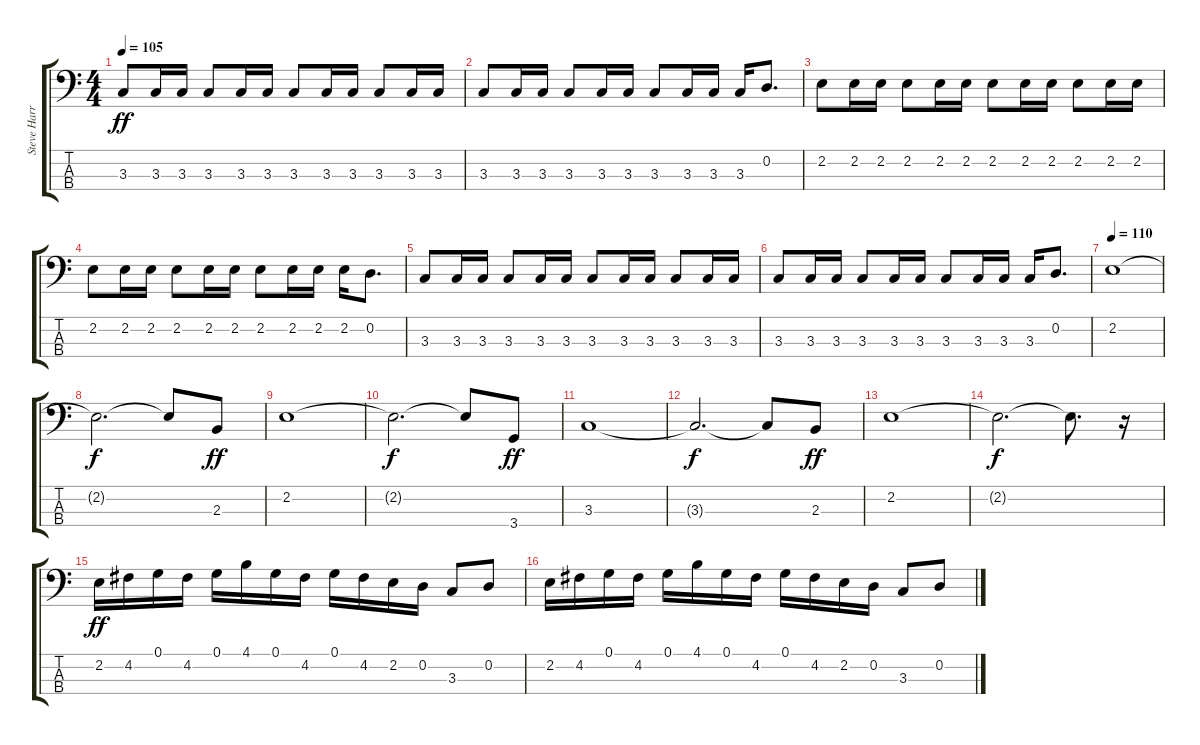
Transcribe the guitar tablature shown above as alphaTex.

\track ("Steve Harris" "Steve Harr") {instrument electricbassfinger}
\staff {score tabs}
\tuning (G2 D2 A1 E1) {hide}
\ts (4 4)
\tempo 105
\clef f4
\ks c
3.3.8{dy ff} 3.3.16 3.3.16 3.3.8 3.3.16 3.3.16 3.3.8 3.3.16 3.3.16 3.3.8 3.3.16 3.3.16 |
3.3.8 3.3.16 3.3.16 3.3.8 3.3.16 3.3.16 3.3.8 3.3.16 3.3.16 3.3.16 0.2.8{d} |
2.2.8 2.2.16 2.2.16 2.2.8 2.2.16 2.2.16 2.2.8 2.2.16 2.2.16 2.2.8 2.2.16 2.2.16 |
2.2.8 2.2.16 2.2.16 2.2.8 2.2.16 2.2.16 2.2.8 2.2.16 2.2.16 2.2.16 0.2.8{d} |
3.3.8 3.3.16 3.3.16 3.3.8 3.3.16 3.3.16 3.3.8 3.3.16 3.3.16 3.3.8 3.3.16 3.3.16 |
3.3.8 3.3.16 3.3.16 3.3.8 3.3.16 3.3.16 3.3.8 3.3.16 3.3.16 3.3.16 0.2.8{d} |
\tempo 105
\tempo 110
2.2.1 |
2.2{t}.2{d dy f} 2.2{t}.8 2.3.8{dy ff} |
2.2.1 |
2.2{t}.2{d dy f} 2.2{t}.8 3.4.8{dy ff} |
3.3.1 |
3.3{t}.2{d dy f} 3.3{t}.8 2.3.8{dy ff} |
2.2.1 |
2.2{t}.2{d dy f} 2.2{t}.8{d} r.16 |
2.2.16{dy ff} 4.2.16 0.1.16 4.2.16 0.1.16 4.1.16 0.1.16 4.2.16 0.1.16 4.2.16 2.2.16 0.2.16 3.3.8 0.2.8 |
2.2.16 4.2.16 0.1.16 4.2.16 0.1.16 4.1.16 0.1.16 4.2.16 0.1.16 4.2.16 2.2.16 0.2.16 3.3.8 0.2.8
